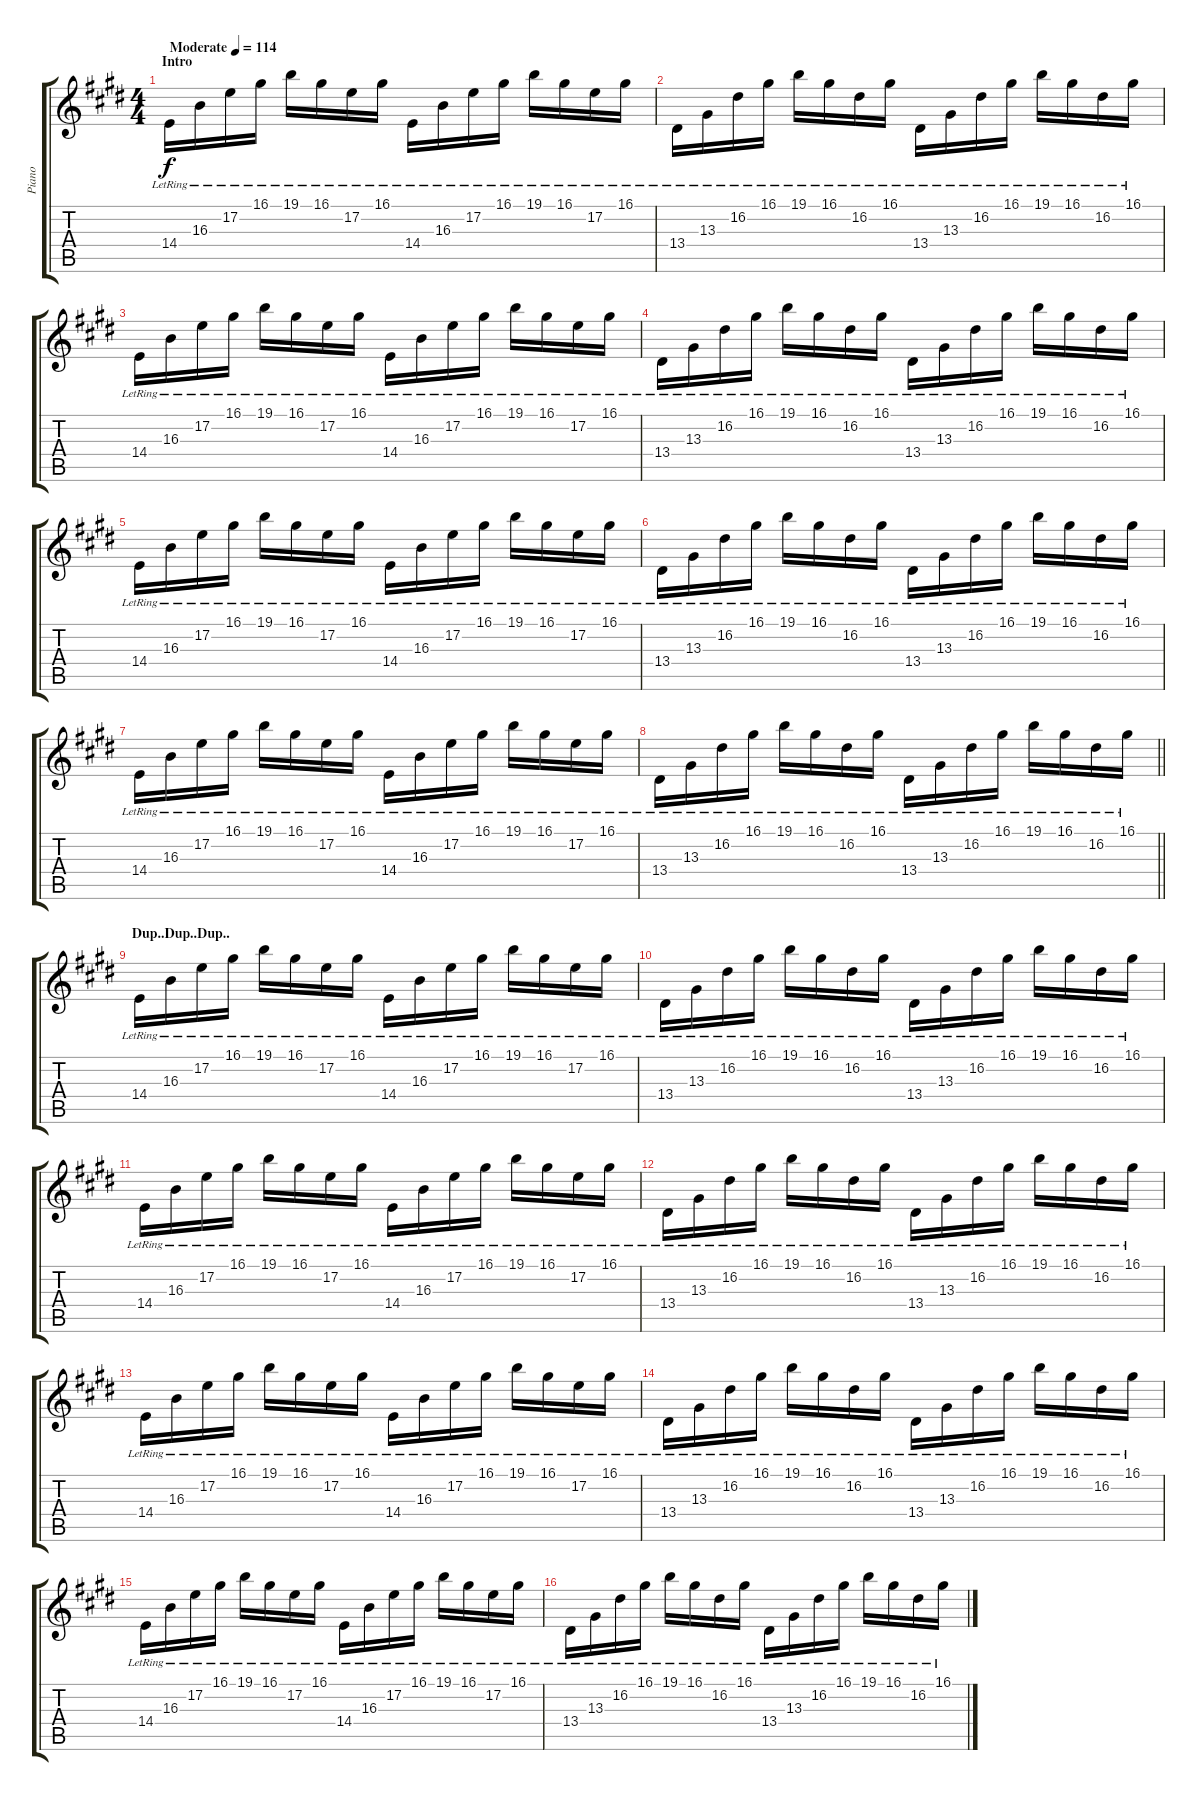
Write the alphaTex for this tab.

\track ("Piano" "Piano") {instrument acousticgrandpiano}
\staff {score tabs}
\tuning (E4 B3 G3 D3 A2 E2) {hide}
\ts (4 4)
\section ("" "Intro")
\tempo (114 "Moderate")
\clef g2
\ks e
14.4{lr}.16{dy f instrument acousticgrandpiano} 16.3{lr}.16 17.2{lr}.16 16.1{lr}.16 19.1{lr}.16 16.1{lr}.16 17.2{lr}.16 16.1{lr}.16 14.4{lr}.16 16.3{lr}.16 17.2{lr}.16 16.1{lr}.16 19.1{lr}.16 16.1{lr}.16 17.2{lr}.16 16.1{lr}.16 |
13.4{lr}.16 13.3{lr}.16 16.2{lr}.16 16.1{lr}.16 19.1{lr}.16 16.1{lr}.16 16.2{lr}.16 16.1{lr}.16 13.4{lr}.16 13.3{lr}.16 16.2{lr}.16 16.1{lr}.16 19.1{lr}.16 16.1{lr}.16 16.2{lr}.16 16.1{lr}.16 |
14.4{lr}.16 16.3{lr}.16 17.2{lr}.16 16.1{lr}.16 19.1{lr}.16 16.1{lr}.16 17.2{lr}.16 16.1{lr}.16 14.4{lr}.16 16.3{lr}.16 17.2{lr}.16 16.1{lr}.16 19.1{lr}.16 16.1{lr}.16 17.2{lr}.16 16.1{lr}.16 |
13.4{lr}.16 13.3{lr}.16 16.2{lr}.16 16.1{lr}.16 19.1{lr}.16 16.1{lr}.16 16.2{lr}.16 16.1{lr}.16 13.4{lr}.16 13.3{lr}.16 16.2{lr}.16 16.1{lr}.16 19.1{lr}.16 16.1{lr}.16 16.2{lr}.16 16.1{lr}.16 |
14.4{lr}.16 16.3{lr}.16 17.2{lr}.16 16.1{lr}.16 19.1{lr}.16 16.1{lr}.16 17.2{lr}.16 16.1{lr}.16 14.4{lr}.16 16.3{lr}.16 17.2{lr}.16 16.1{lr}.16 19.1{lr}.16 16.1{lr}.16 17.2{lr}.16 16.1{lr}.16 |
13.4{lr}.16 13.3{lr}.16 16.2{lr}.16 16.1{lr}.16 19.1{lr}.16 16.1{lr}.16 16.2{lr}.16 16.1{lr}.16 13.4{lr}.16 13.3{lr}.16 16.2{lr}.16 16.1{lr}.16 19.1{lr}.16 16.1{lr}.16 16.2{lr}.16 16.1{lr}.16 |
14.4{lr}.16 16.3{lr}.16 17.2{lr}.16 16.1{lr}.16 19.1{lr}.16 16.1{lr}.16 17.2{lr}.16 16.1{lr}.16 14.4{lr}.16 16.3{lr}.16 17.2{lr}.16 16.1{lr}.16 19.1{lr}.16 16.1{lr}.16 17.2{lr}.16 16.1{lr}.16 |
\barLineRight lightlight
13.4{lr}.16 13.3{lr}.16 16.2{lr}.16 16.1{lr}.16 19.1{lr}.16 16.1{lr}.16 16.2{lr}.16 16.1{lr}.16 13.4{lr}.16 13.3{lr}.16 16.2{lr}.16 16.1{lr}.16 19.1{lr}.16 16.1{lr}.16 16.2{lr}.16 16.1{lr}.16 |
\section ("" "Dup..Dup..Dup..")
14.4{lr}.16 16.3{lr}.16 17.2{lr}.16 16.1{lr}.16 19.1{lr}.16 16.1{lr}.16 17.2{lr}.16 16.1{lr}.16 14.4{lr}.16 16.3{lr}.16 17.2{lr}.16 16.1{lr}.16 19.1{lr}.16 16.1{lr}.16 17.2{lr}.16 16.1{lr}.16 |
13.4{lr}.16 13.3{lr}.16 16.2{lr}.16 16.1{lr}.16 19.1{lr}.16 16.1{lr}.16 16.2{lr}.16 16.1{lr}.16 13.4{lr}.16 13.3{lr}.16 16.2{lr}.16 16.1{lr}.16 19.1{lr}.16 16.1{lr}.16 16.2{lr}.16 16.1{lr}.16 |
14.4{lr}.16 16.3{lr}.16 17.2{lr}.16 16.1{lr}.16 19.1{lr}.16 16.1{lr}.16 17.2{lr}.16 16.1{lr}.16 14.4{lr}.16 16.3{lr}.16 17.2{lr}.16 16.1{lr}.16 19.1{lr}.16 16.1{lr}.16 17.2{lr}.16 16.1{lr}.16 |
13.4{lr}.16 13.3{lr}.16 16.2{lr}.16 16.1{lr}.16 19.1{lr}.16 16.1{lr}.16 16.2{lr}.16 16.1{lr}.16 13.4{lr}.16 13.3{lr}.16 16.2{lr}.16 16.1{lr}.16 19.1{lr}.16 16.1{lr}.16 16.2{lr}.16 16.1{lr}.16 |
14.4{lr}.16 16.3{lr}.16 17.2{lr}.16 16.1{lr}.16 19.1{lr}.16 16.1{lr}.16 17.2{lr}.16 16.1{lr}.16 14.4{lr}.16 16.3{lr}.16 17.2{lr}.16 16.1{lr}.16 19.1{lr}.16 16.1{lr}.16 17.2{lr}.16 16.1{lr}.16 |
13.4{lr}.16 13.3{lr}.16 16.2{lr}.16 16.1{lr}.16 19.1{lr}.16 16.1{lr}.16 16.2{lr}.16 16.1{lr}.16 13.4{lr}.16 13.3{lr}.16 16.2{lr}.16 16.1{lr}.16 19.1{lr}.16 16.1{lr}.16 16.2{lr}.16 16.1{lr}.16 |
14.4{lr}.16 16.3{lr}.16 17.2{lr}.16 16.1{lr}.16 19.1{lr}.16 16.1{lr}.16 17.2{lr}.16 16.1{lr}.16 14.4{lr}.16 16.3{lr}.16 17.2{lr}.16 16.1{lr}.16 19.1{lr}.16 16.1{lr}.16 17.2{lr}.16 16.1{lr}.16 |
13.4{lr}.16 13.3{lr}.16 16.2{lr}.16 16.1{lr}.16 19.1{lr}.16 16.1{lr}.16 16.2{lr}.16 16.1{lr}.16 13.4{lr}.16 13.3{lr}.16 16.2{lr}.16 16.1{lr}.16 19.1{lr}.16 16.1{lr}.16 16.2{lr}.16 16.1{lr}.16
